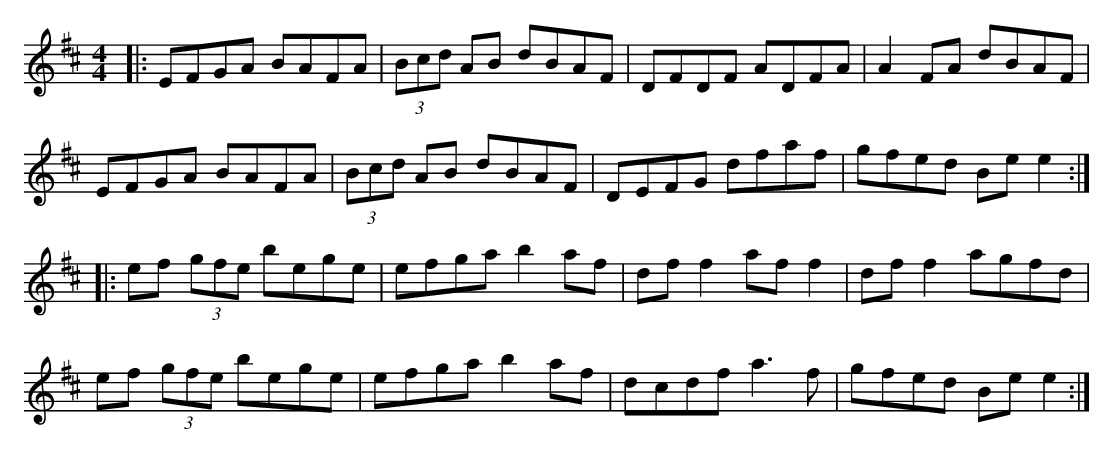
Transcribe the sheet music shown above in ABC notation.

X:1
M:4/4
K:Amix
|:EFGA BAFA|(3Bcd AB dBAF|DFDF ADFA|A2 FA dBAF|
EFGA BAFA|(3Bcd AB dBAF|DEFG dfaf|gfed Be e2:|
|:ef (3gfe bege|efga b2 af|df f2 af f2|df f2 agfd|
ef (3gfe bege|efga b2 af|dcdf a3f|gfed Be e2:|
